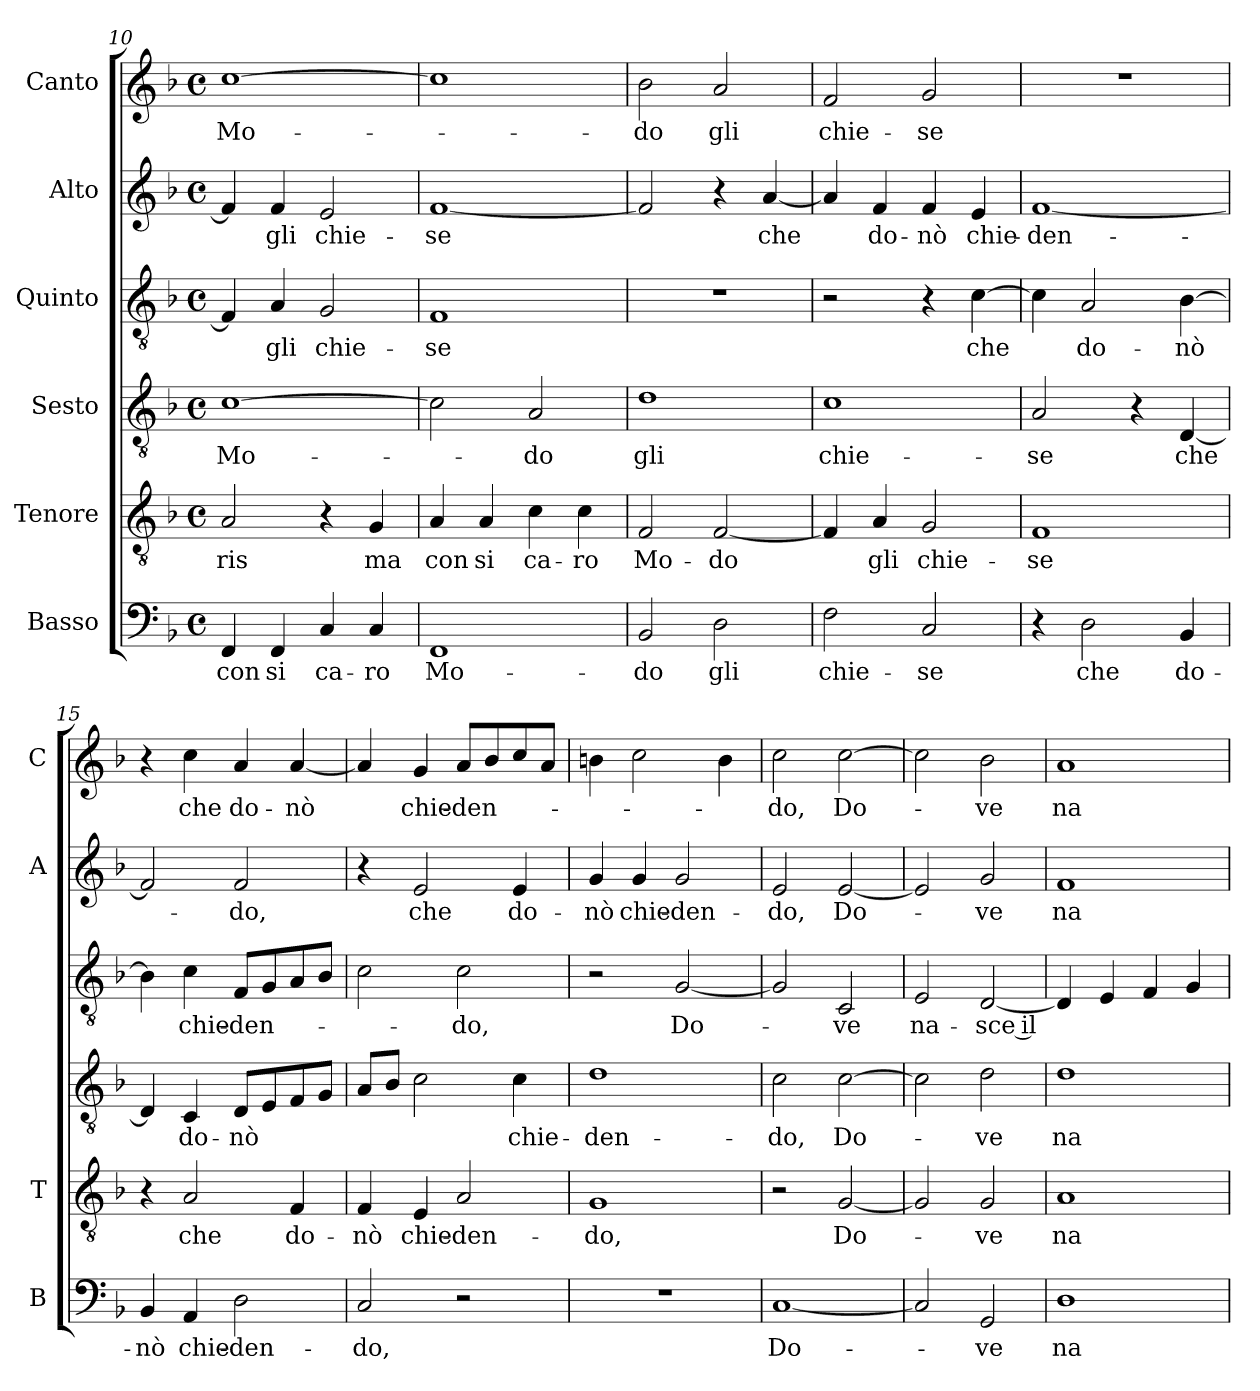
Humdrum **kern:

**kern	**text	**kern	**text	**kern	**text	**kern	**text	**kern	**text	**kern	**text
*part6	*part6	*part5	*part5	*part4	*part4	*part3	*part3	*part2	*part2	*part1	*part1
*staff6	*staff6	*staff5	*staff5	*staff4	*staff4	*staff3	*staff3	*staff2	*staff2	*staff1	*staff1
*I"Basso	*	*I"Tenore	*	*I"Sesto	*	*I"Quinto	*	*I"Alto	*	*I"Canto	*
*I'B	*	*I'T	*	*	*	*	*	*I'A	*	*I'C	*
*clefF4	*	*clefGv2	*	*clefGv2	*	*clefGv2	*	*clefG2	*	*clefG2	*
*k[b-]	*	*k[b-]	*	*k[b-]	*	*k[b-]	*	*k[b-]	*	*k[b-]	*
*F:	*	*F:	*	*F:	*	*F:	*	*F:	*	*F:	*
*M4/4	*	*M4/4	*	*M4/4	*	*M4/4	*	*M4/4	*	*M4/4	*
*met(c)	*	*met(c)	*	*met(c)	*	*met(c)	*	*met(c)	*	*met(c)	*
=10	=10	=10	=10	=10	=10	=10	=10	=10	=10	=10	=10
!	!LO:LY:b	!	!LO:LY:b	!	!LO:LY:b	!	!	!	!	!	!LO:LY:b
4FF/	con	2A/	-ris	[1c	Mo-	4F/]	.	4f/]	.	[1cc	Mo-
!	!LO:LY:b	!	!	!	!	!	!LO:LY:b	!	!LO:LY:b	!	!
4FF/	si	.	.	.	.	4A/	gli	4f/	gli	.	.
!	!LO:LY:b	!	!	!	!	!	!LO:LY:b	!	!LO:LY:b	!	!
4C/	ca-	4r	.	.	.	2G/	chie-	2e/	chie-	.	.
!	!LO:LY:b	!	!LO:LY:b	!	!	!	!	!	!	!	!
4C/	-ro	4G/	ma	.	.	.	.	.	.	.	.
=11	=11	=11	=11	=11	=11	=11	=11	=11	=11	=11	=11
!	!LO:LY:b	!	!LO:LY:b	!	!	!	!LO:LY:b	!	!LO:LY:b	!	!
1FF	Mo-	4A/	con	2c\]	.	1F	-se	[1f	-se	1cc]	.
!	!	!	!LO:LY:b	!	!	!	!	!	!	!	!
.	.	4A/	si	.	.	.	.	.	.	.	.
!	!	!	!LO:LY:b	!	!LO:LY:b	!	!	!	!	!	!
.	.	4c\	ca-	2A/	-do	.	.	.	.	.	.
!	!	!	!LO:LY:b	!	!	!	!	!	!	!	!
.	.	4c\	-ro	.	.	.	.	.	.	.	.
=12	=12	=12	=12	=12	=12	=12	=12	=12	=12	=12	=12
!	!LO:LY:b	!	!LO:LY:b	!	!LO:LY:b	!	!	!	!	!	!LO:LY:b
2BB-/	-do	2F/	Mo-	1d	gli	1r	.	2f/]	.	2b-\	-do
!	!LO:LY:b	!	!LO:LY:b	!	!	!	!	!	!	!	!LO:LY:b
2D\	gli	[2F/	-do	.	.	.	.	4r	.	2a/	gli
!	!	!	!	!	!	!	!	!	!LO:LY:b	!	!
.	.	.	.	.	.	.	.	[4a/	che	.	.
=13	=13	=13	=13	=13	=13	=13	=13	=13	=13	=13	=13
!	!LO:LY:b	!	!	!	!LO:LY:b	!	!	!	!	!	!LO:LY:b
2F\	chie-	4F/]	.	1c	chie-	2r	.	4a/]	.	2f/	chie-
!	!	!	!LO:LY:b	!	!	!	!	!	!LO:LY:b	!	!
.	.	4A/	gli	.	.	.	.	4f/	do-	.	.
!	!LO:LY:b	!	!LO:LY:b	!	!	!	!	!	!LO:LY:b	!	!LO:LY:b
2C/	-se	2G/	chie-	.	.	4r	.	4f/	-nò	2g/	-se
!	!	!	!	!	!	!	!LO:LY:b	!	!LO:LY:b	!	!
.	.	.	.	.	.	[4c\	che	4e/	chie-	.	.
=14	=14	=14	=14	=14	=14	=14	=14	=14	=14	=14	=14
!	!	!	!LO:LY:b	!	!LO:LY:b	!	!	!	!LO:LY:b	!	!
4r	.	1F	-se	2A/	-se	4c\]	.	[1f	-den-	1r	.
!	!LO:LY:b	!	!	!	!	!	!LO:LY:b	!	!	!	!
2D\	che	.	.	.	.	2A/	do-	.	.	.	.
.	.	.	.	4r	.	.	.	.	.	.	.
!	!LO:LY:b	!	!	!	!LO:LY:b	!	!LO:LY:b	!	!	!	!
4BB-/	do-	.	.	[4D/	che	[4B-\	-nò	.	.	.	.
=15	=15	=15	=15	=15	=15	=15	=15	=15	=15	=15	=15
!	!LO:LY:b	!	!	!	!	!	!	!	!	!	!
4BB-/	-nò	4r	.	4D/]	.	4B-\]	.	2f/]	.	4r	.
!	!LO:LY:b	!	!LO:LY:b	!	!LO:LY:b	!	!LO:LY:b	!	!	!	!LO:LY:b
4AA/	chie-	2A/	che	4C/	do-	4c\	chie-	.	.	4cc\	che
!	!LO:LY:b	!	!	!	!LO:LY:b	!	!LO:LY:b	!	!LO:LY:b	!	!LO:LY:b
2D\	-den-	.	.	8D/L	-nò	8F/L	-den-	2f/	-do,	4a/	do-
.	.	.	.	8E/	.	8G/	.	.	.	.	.
!	!	!	!LO:LY:b	!	!	!	!	!	!	!	!LO:LY:b
.	.	4F/	do-	8F/	.	8A/	.	.	.	[4a/	-nò
.	.	.	.	8G/J	.	8B-/J	.	.	.	.	.
!!LO:PB:g=z
=16	=16	=16	=16	=16	=16	=16	=16	=16	=16	=16	=16
!	!LO:LY:b	!	!LO:LY:b	!	!	!	!	!	!	!	!
2C/	-do,	4F/	-nò	8A/L	.	2c\	.	4r	.	4a/]	.
.	.	.	.	8B-/J	.	.	.	.	.	.	.
!	!	!	!LO:LY:b	!	!	!	!	!	!LO:LY:b	!	!LO:LY:b
.	.	4E/	chie-	2c\	.	.	.	2e/	che	4g/	chie-
!	!	!	!LO:LY:b	!	!	!	!LO:LY:b	!	!	!	!LO:LY:b
2r	.	2A/	-den-	.	.	2c\	-do,	.	.	8a/L	-den-
.	.	.	.	.	.	.	.	.	.	8b-/	.
!	!	!	!	!	!LO:LY:b	!	!	!	!LO:LY:b	!	!
.	.	.	.	4c\	chie-	.	.	4e/	do-	8cc/	.
.	.	.	.	.	.	.	.	.	.	8a/J	.
=17	=17	=17	=17	=17	=17	=17	=17	=17	=17	=17	=17
!	!	!	!LO:LY:b	!	!LO:LY:b	!	!	!	!LO:LY:b	!	!
1r	.	1G	-do,	1d	-den-	2r	.	4g/	-nò	4bn\	.
!	!	!	!	!	!	!	!	!	!LO:LY:b	!	!
.	.	.	.	.	.	.	.	4g/	chie-	2cc\	.
!	!	!	!	!	!	!	!LO:LY:b	!	!LO:LY:b	!	!
.	.	.	.	.	.	[2G/	Do-	2g/	-den-	.	.
.	.	.	.	.	.	.	.	.	.	4b\	.
=18	=18	=18	=18	=18	=18	=18	=18	=18	=18	=18	=18
!	!LO:LY:b	!	!	!	!LO:LY:b	!	!	!	!LO:LY:b	!	!LO:LY:b
[1C	Do-	2r	.	2c\	-do,	2G/]	.	2e/	-do,	2cc\	-do,
!	!	!	!LO:LY:b	!	!LO:LY:b	!	!LO:LY:b	!	!LO:LY:b	!	!LO:LY:b
.	.	[2G/	Do-	[2c\	Do-	2C/	-ve	[2e/	Do-	[2cc\	Do-
=19	=19	=19	=19	=19	=19	=19	=19	=19	=19	=19	=19
!	!	!	!	!	!	!	!LO:LY:b	!	!	!	!
2C/]	.	2G/]	.	2c\]	.	2E/	na-	2e/]	.	2cc\]	.
!	!LO:LY:b	!	!LO:LY:b	!	!LO:LY:b	!	!LO:LY:b	!	!LO:LY:b	!	!LO:LY:b
2GG/	-ve	2G/	-ve	2d\	-ve	[2D/	-sce il	2g/	-ve	2b-\	-ve
=20	=20	=20	=20	=20	=20	=20	=20	=20	=20	=20	=20
!	!LO:LY:b	!	!LO:LY:b	!	!LO:LY:b	!	!	!	!LO:LY:b	!	!LO:LY:b
1D	na-	1A	na-	1d	na-	4D/]	.	1f	na-	1a	na-
.	.	.	.	.	.	4E/	.	.	.	.	.
.	.	.	.	.	.	4F/	.	.	.	.	.
.	.	.	.	.	.	4G/	.	.	.	.	.
=	=	=	=	=	=	=	=	=	=	=	=
*-	*-	*-	*-	*-	*-	*-	*-	*-	*-	*-	*-
